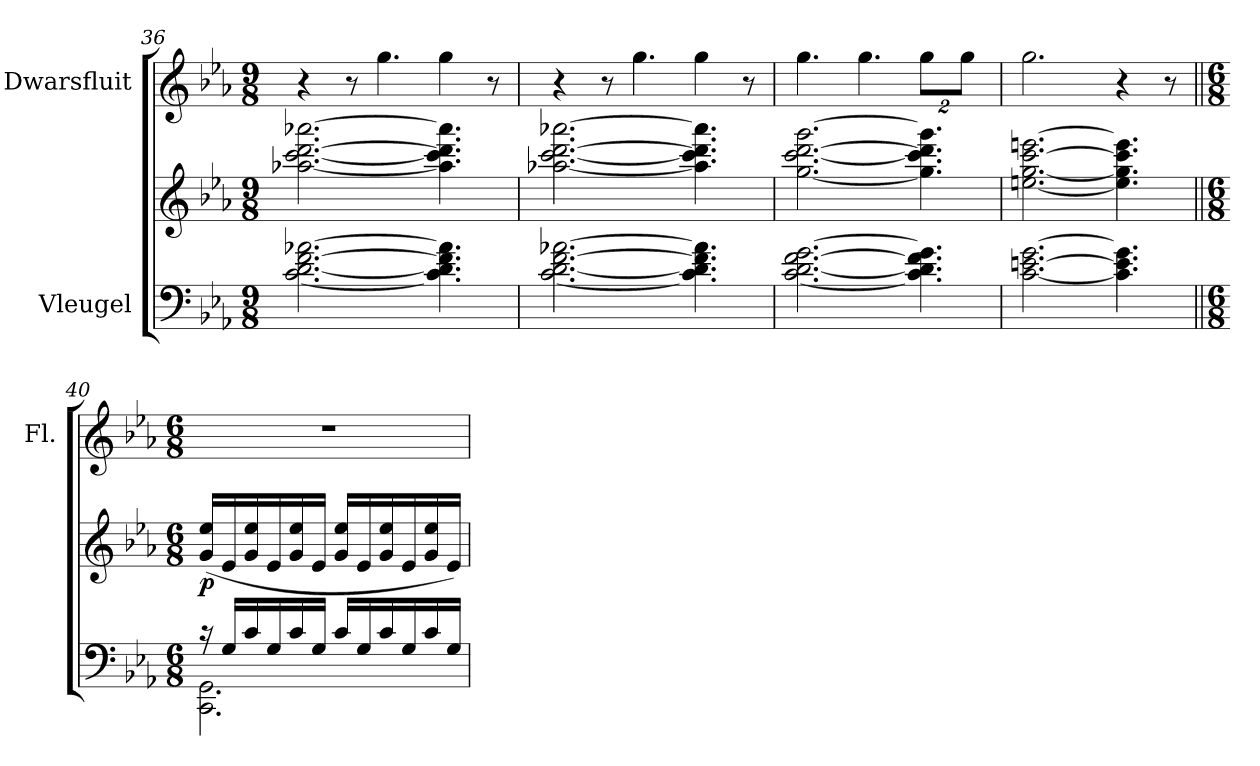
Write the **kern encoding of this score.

**kern	**kern	**dynam	**kern
*part2	*part2	*part2	*part1
*staff3	*staff2	*staff2/3	*staff1
*I"Vleugel	*	*	*I"Dwarsfluit
*	*	*	*I'Fl.
!!LO:PB:g=z
*clefF4	*clefG2	*	*clefG2
*k[b-e-a-]	*k[b-e-a-]	*	*k[b-e-a-]
*M9/8	*M9/8	*	*M9/8
=36	=36	=36	=36
[2.c\ [2.d\ [2.f\ [2.a-X\	[2.aa-X\ [2.ccc\ [2.ddd\ [2.aaa-X\	.	4r
.	.	.	8r
.	.	.	4.gg\
4.c\] 4.d\] 4.f\] 4.a-\]	4.aa-\] 4.ccc\] 4.ddd\] 4.aaa-\]	.	4gg\
.	.	.	8r
=37	=37	=37	=37
[2.c\ [2.d\ [2.f\ [2.a-X\	[2.aa-X\ [2.ccc\ [2.ddd\ [2.aaa-X\	.	4r
.	.	.	8r
.	.	.	4.gg\
4.c\] 4.d\] 4.f\] 4.a-\]	4.aa-\] 4.ccc\] 4.ddd\] 4.aaa-\]	.	4gg\
.	.	.	8r
=38	=38	=38	=38
[2.c\ [2.d\ [2.f\ [2.g\	[2.gg\ [2.ccc\ [2.ddd\ [2.ggg\	.	4.gg\
.	.	.	4.gg\
*	*	*	*Xbrackettup
4.c\] 4.d\] 4.f\] 4.g\]	4.gg\] 4.ccc\] 4.ddd\] 4.ggg\]	.	16%3gg\L
.	.	.	16%3gg\J
=39	=39	=39	=39
[2.c\ [2.en\ [2.g\	[2.een\ [2.gg\ [2.ccc\ [2.eeen\	.	2.gg\
4.c\] 4.e\] 4.g\]	4.ee\] 4.gg\] 4.ccc\] 4.eee\]	.	4r
.	.	.	8r
=40||	=40||	=40||	=40||
*M6/8	*M6/8	*	*M6/8
*	*	*	*MM99
*^	*	*	*
!	!	!	!LO:DY:b	!
16r	2.CC\ 2.GG\	(>16g/ 16ee-/LL	p	2.r
16G/LL	.	16e-/	.	.
16c/	.	16g/ 16ee-/	.	.
16G/	.	16e-/	.	.
16c/	.	16g/ 16ee-/	.	.
16G/JJ	.	16e-/JJ	.	.
16c/LL	.	16g/ 16ee-/LL	.	.
16G/	.	16e-/	.	.
16c/	.	16g/ 16ee-/	.	.
16G/	.	16e-/	.	.
16c/	.	16g/ 16ee-/	.	.
16G/JJ	.	16e-/JJ)	.	.
*v	*v	*	*	*
=	=	=	=
*-	*-	*-	*-
